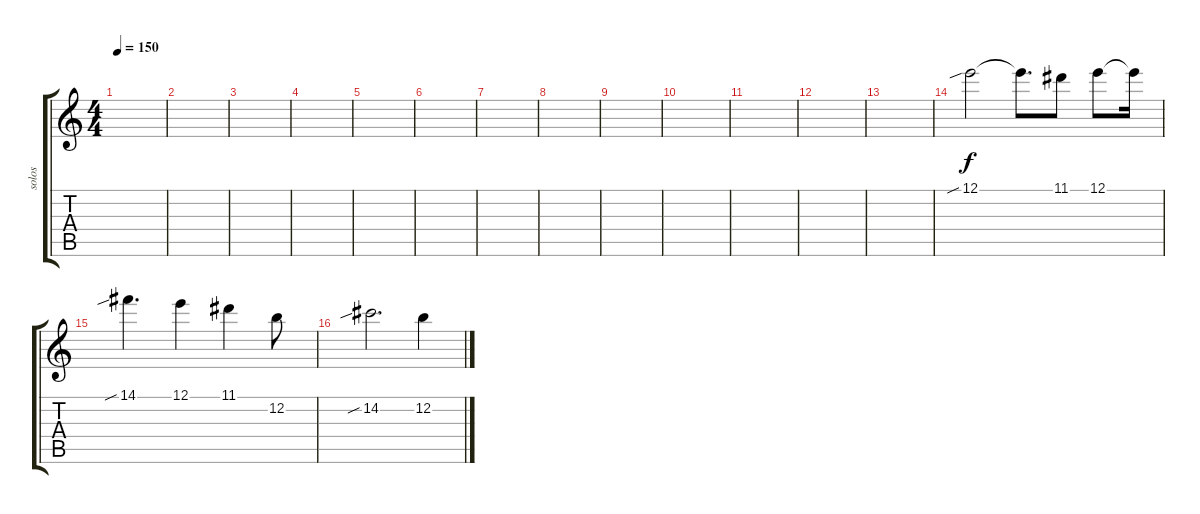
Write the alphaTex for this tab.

\track ("solos" "solos") {instrument overdrivenguitar}
\staff {score tabs}
\tuning (E4 B3 G3 D3 A2 E2) {hide}
\ts (4 4)
\tempo 150
\clef g2
\ks c
|
|
|
|
|
|
|
|
|
|
|
|
|
12.1{sib}.2 12.1{t}.8{d} 11.1.8 12.1.8 12.1{t}.16 |
14.1{sib}.4{d} 12.1.4 11.1.4 12.2.8 |
14.2{sib}.2{d} 12.2.4
